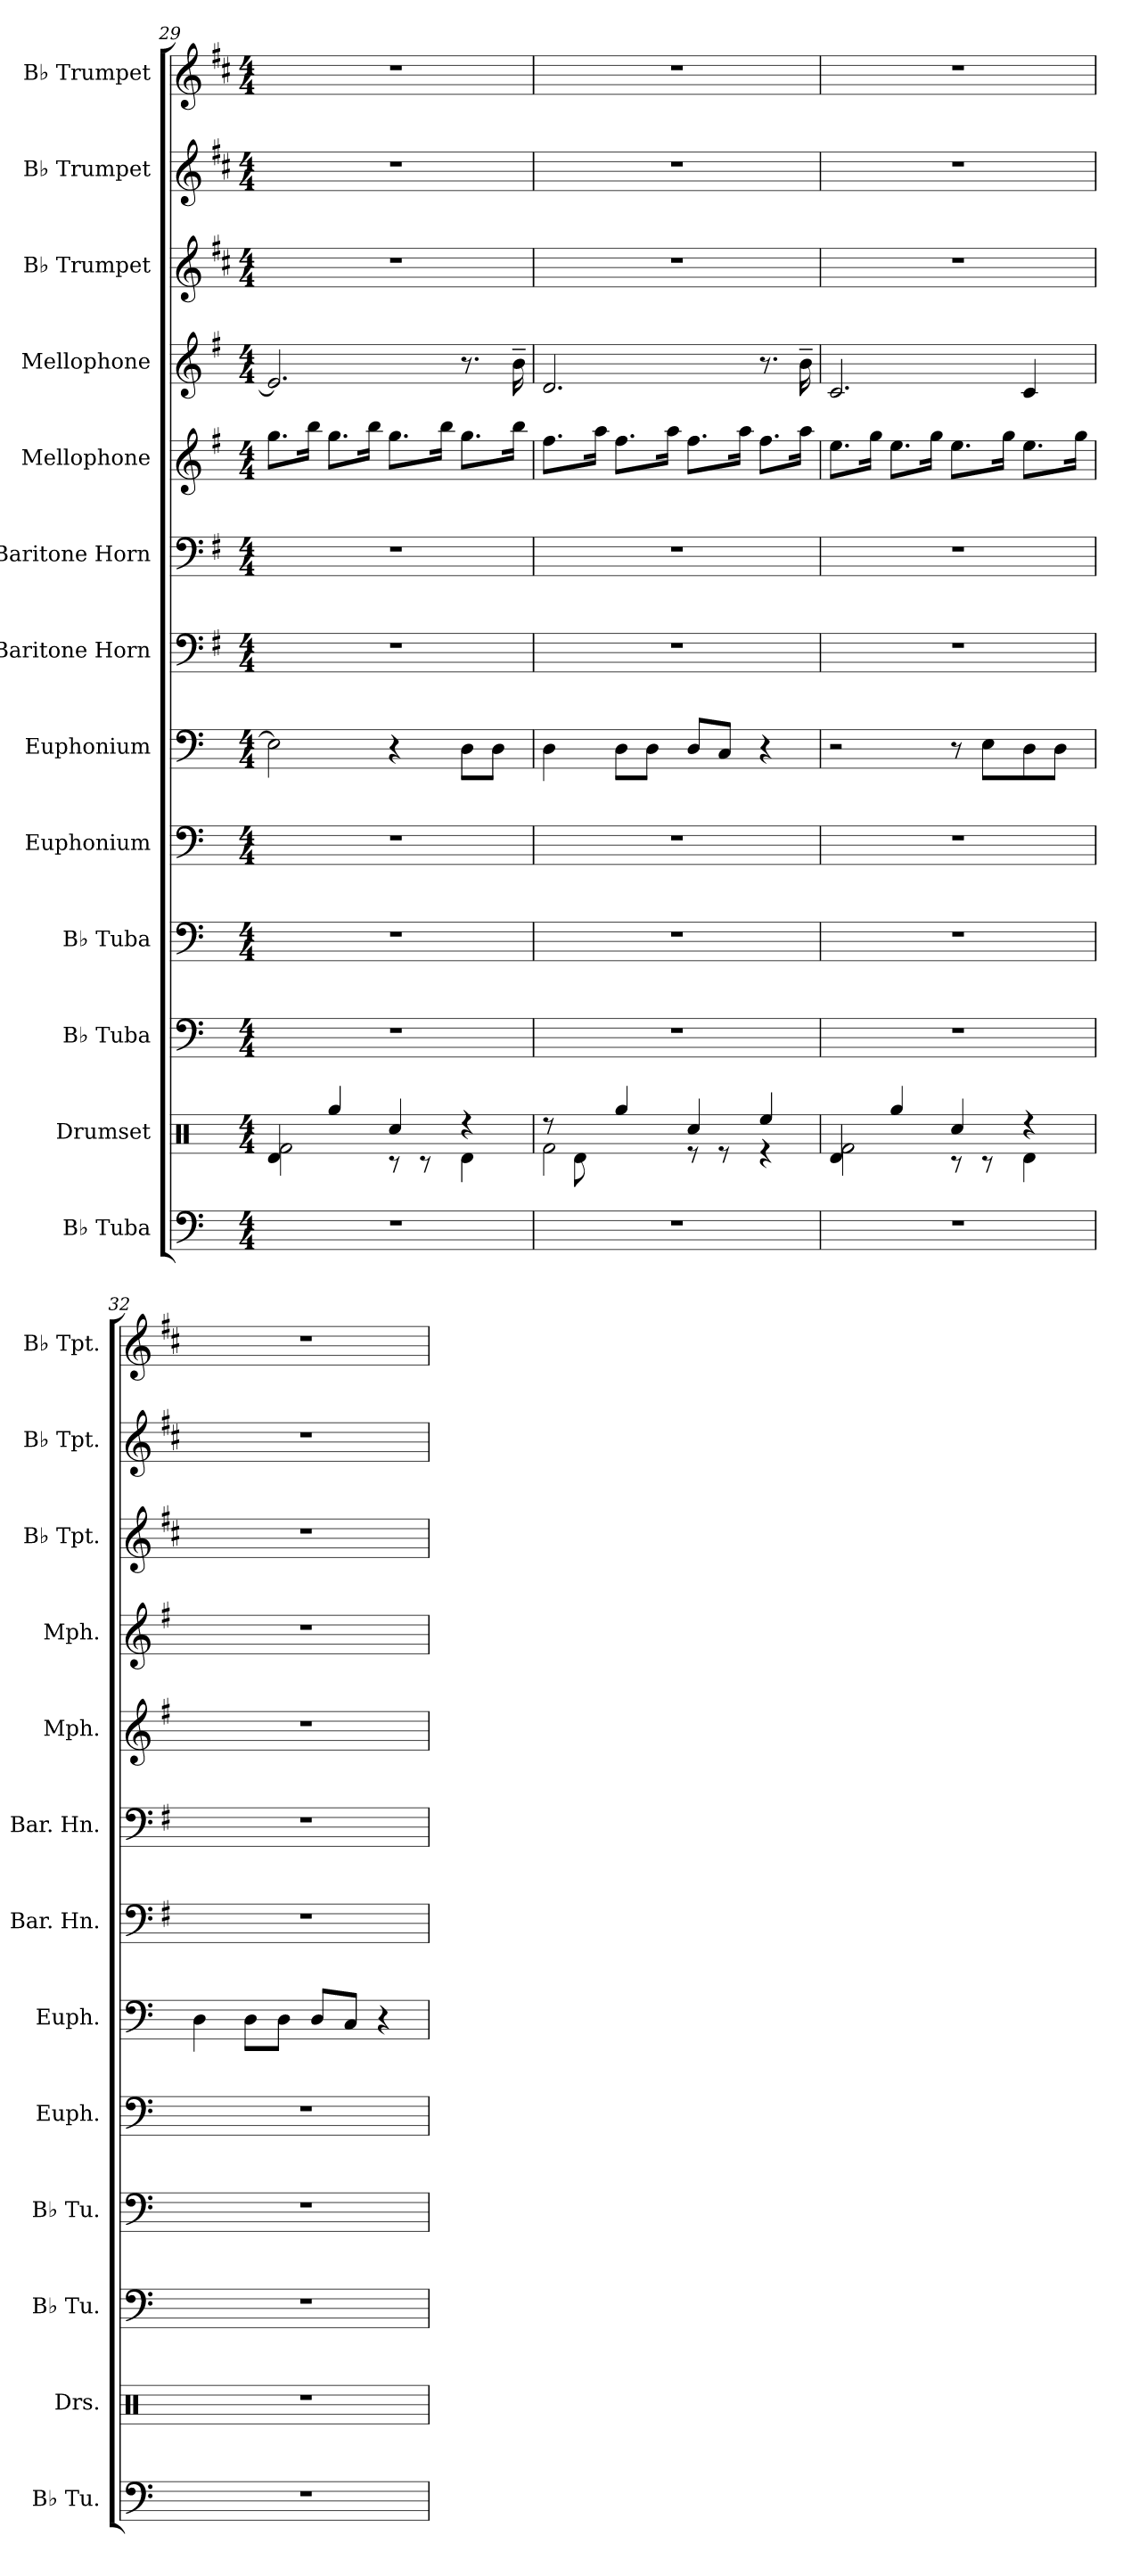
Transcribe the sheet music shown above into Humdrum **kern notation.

**kern	**kern	**kern	**kern	**kern	**kern	**kern	**kern	**kern	**kern	**kern	**kern	**kern
*part13	*part12	*part11	*part10	*part9	*part8	*part7	*part6	*part5	*part4	*part3	*part2	*part1
*staff13	*staff12	*staff11	*staff10	*staff9	*staff8	*staff7	*staff6	*staff5	*staff4	*staff3	*staff2	*staff1
*I"B♭ Tuba	*I"Drumset	*I"B♭ Tuba	*I"B♭ Tuba	*I"Euphonium	*I"Euphonium	*I"Baritone Horn	*I"Baritone Horn	*I"Mellophone	*I"Mellophone	*I"B♭ Trumpet	*I"B♭ Trumpet	*I"B♭ Trumpet
*I'B♭ Tu.	*I'Drs.	*I'B♭ Tu.	*I'B♭ Tu.	*I'Euph.	*I'Euph.	*I'Bar. Hn.	*I'Bar. Hn.	*I'Mph.	*I'Mph.	*I'B♭ Tpt.	*I'B♭ Tpt.	*I'B♭ Tpt.
*clefF4	*clefX	*clefF4	*clefF4	*clefF4	*clefF4	*clefF4	*clefF4	*clefG2	*clefG2	*clefG2	*clefG2	*clefG2
*	*	*	*	*	*	*ITrd4c7	*ITrd4c7	*ITrd4c7	*ITrd4c7	*ITrd1c2	*ITrd1c2	*ITrd1c2
*k[]	*k[]	*k[]	*k[]	*k[]	*k[]	*k[]	*k[]	*k[]	*k[]	*k[]	*k[]	*k[]
*M4/4	*M4/4	*M4/4	*M4/4	*M4/4	*M4/4	*M4/4	*M4/4	*M4/4	*M4/4	*M4/4	*M4/4	*M4/4
=29	=29	=29	=29	=29	=29	=29	=29	=29	=29	=29	=29	=29
*	*^	*	*	*	*	*	*	*	*	*	*	*
1r	4Rd/	2Rf\	1r	1r	1r	2E\]	1r	1r	8.cc\L	2.A/]	1r	1r	1r
.	.	.	.	.	.	.	.	.	16ee\Jk	.	.	.	.
.	4Rgg/	.	.	.	.	.	.	.	8.cc\L	.	.	.	.
.	.	.	.	.	.	.	.	.	16ee\Jk	.	.	.	.
.	4Rcc/	8r	.	.	.	4r	.	.	8.cc\L	.	.	.	.
.	.	8r	.	.	.	.	.	.	.	.	.	.	.
.	.	.	.	.	.	.	.	.	16ee\Jk	.	.	.	.
.	4r	4Rd\	.	.	.	8D\L	.	.	8.cc\L	8.r	.	.	.
.	.	.	.	.	.	8D\J	.	.	.	.	.	.	.
.	.	.	.	.	.	.	.	.	16ee\Jk	16e~\	.	.	.
=30	=30	=30	=30	=30	=30	=30	=30	=30	=30	=30	=30	=30	=30
1r	8r	2Rf\	1r	1r	1r	4D\	1r	1r	8.b\L	2.G/	1r	1r	1r
.	8Rd\	.	.	.	.	.	.	.	.	.	.	.	.
.	.	.	.	.	.	.	.	.	16dd\Jk	.	.	.	.
.	4Rgg/	.	.	.	.	8D\L	.	.	8.b\L	.	.	.	.
.	.	.	.	.	.	8D\J	.	.	.	.	.	.	.
.	.	.	.	.	.	.	.	.	16dd\Jk	.	.	.	.
.	4Rcc/	8r	.	.	.	8D/L	.	.	8.b\L	.	.	.	.
.	.	8r	.	.	.	8C/J	.	.	.	.	.	.	.
.	.	.	.	.	.	.	.	.	16dd\Jk	.	.	.	.
.	4Ree/	4r	.	.	.	4r	.	.	8.b\L	8.r	.	.	.
.	.	.	.	.	.	.	.	.	16dd\Jk	16e~\	.	.	.
!!LO:PB:g=z
=31	=31	=31	=31	=31	=31	=31	=31	=31	=31	=31	=31	=31	=31
1r	4Rd/	2Rf\	1r	1r	1r	2r	1r	1r	8.a\L	2.F/	1r	1r	1r
.	.	.	.	.	.	.	.	.	16cc\Jk	.	.	.	.
.	4Rgg/	.	.	.	.	.	.	.	8.a\L	.	.	.	.
.	.	.	.	.	.	.	.	.	16cc\Jk	.	.	.	.
.	4Rcc/	8r	.	.	.	8r	.	.	8.a\L	.	.	.	.
.	.	8r	.	.	.	8E\L	.	.	.	.	.	.	.
.	.	.	.	.	.	.	.	.	16cc\Jk	.	.	.	.
.	4r	4Rd\	.	.	.	8D\	.	.	8.a\L	4F/	.	.	.
.	.	.	.	.	.	8D\J	.	.	.	.	.	.	.
.	.	.	.	.	.	.	.	.	16cc\Jk	.	.	.	.
*	*v	*v	*	*	*	*	*	*	*	*	*	*	*
=32	=32	=32	=32	=32	=32	=32	=32	=32	=32	=32	=32	=32
1r	1r	1r	1r	1r	4D\	1r	1r	1r	1r	1r	1r	1r
.	.	.	.	.	8D\L	.	.	.	.	.	.	.
.	.	.	.	.	8D\J	.	.	.	.	.	.	.
.	.	.	.	.	8D/L	.	.	.	.	.	.	.
.	.	.	.	.	8C/J	.	.	.	.	.	.	.
.	.	.	.	.	4r	.	.	.	.	.	.	.
=	=	=	=	=	=	=	=	=	=	=	=	=
*-	*-	*-	*-	*-	*-	*-	*-	*-	*-	*-	*-	*-
